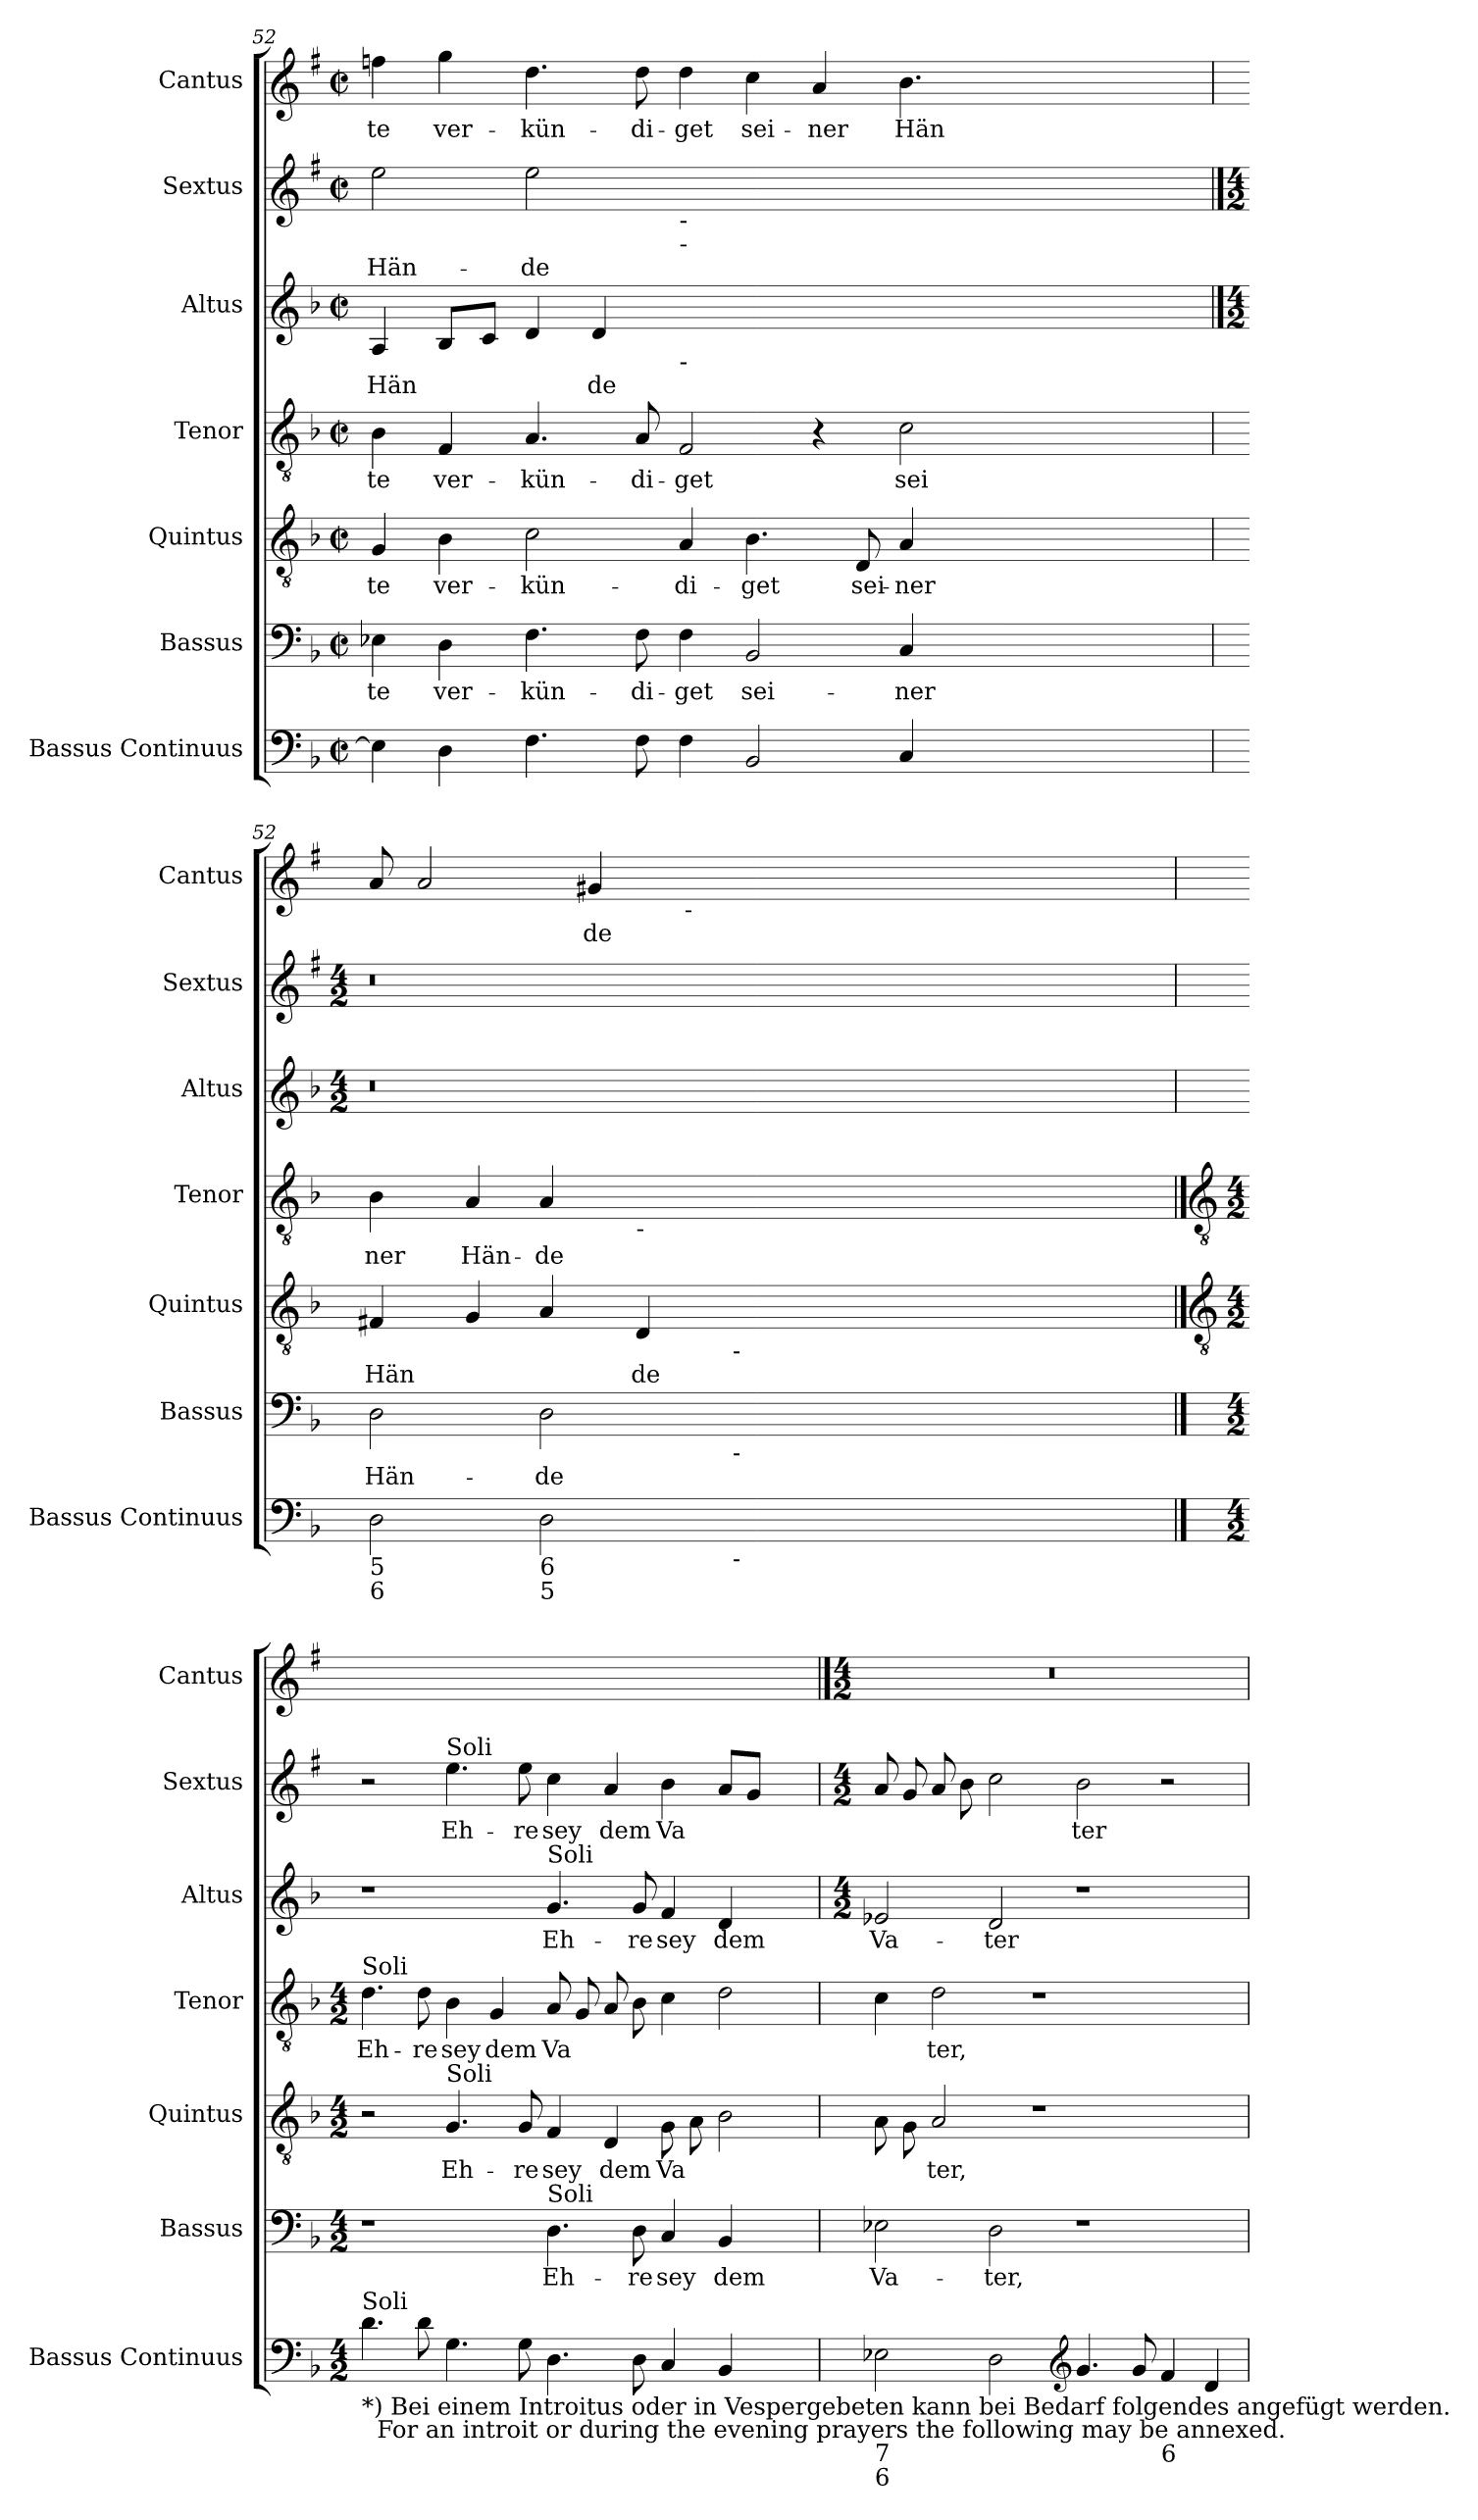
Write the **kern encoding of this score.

**kern	**kern	**text	**kern	**text	**kern	**text	**kern	**text	**kern	**text	**kern	**text
*part7	*part6	*part6	*part5	*part5	*part4	*part4	*part3	*part3	*part2	*part2	*part1	*part1
*staff7	*staff6	*staff6	*staff5	*staff5	*staff4	*staff4	*staff3	*staff3	*staff2	*staff2	*staff1	*staff1
*I"Bassus Continuus	*I"Bassus	*	*I"Quintus	*	*I"Tenor	*	*I"Altus	*	*I"Sextus	*	*I"Cantus	*
*I'Bassus Continuus	*I'Bassus	*	*I'Quintus	*	*I'Tenor	*	*I'Altus	*	*I'Sextus	*	*I'Cantus	*
!!LO:LB:g=z
*clefF4	*clefF4	*	*clefGv2	*	*clefGv2	*	*clefG2	*	*clefG2	*	*clefG2	*
*	*	*	*	*	*	*	*	*	*ITrd1c2	*	*ITrd1c2	*
*k[b-]	*k[b-]	*	*k[b-]	*	*k[b-]	*	*k[b-]	*	*k[b-]	*	*k[b-]	*
*F:	*F:	*	*F:	*	*F:	*	*F:	*	*F:	*	*F:	*
*M4/2	*M4/2	*	*M4/2	*	*M4/2	*	*M4/2	*	*M4/2	*	*M4/2	*
*met(c|)	*met(c|)	*	*met(c|)	*	*met(c|)	*	*met(c|)	*	*met(c|)	*	*met(c|)	*
=52	=52	=52	=52	=52	=52	=52	=52	=52	=52	=52	=52	=52
!	!	!LO:LY:b	!	!LO:LY:b	!	!LO:LY:b	!	!LO:LY:b	!	!LO:LY:b	!	!LO:LY:b
*	*	*	*	*	*	*	*	*	*	*	*^	*
4E-]	4E-	-te	4G	-te	4B-	-te	4A	Hän	2dd	Hän-	4ee-	0ryy	-te
!	!	!LO:LY:b	!	!LO:LY:b	!	!LO:LY:b	!	!	!	!	!	!	!LO:LY:b
4D	4D	ver-	4B-	ver-	4F	ver-	8B-L	.	.	.	4ff	.	ver-
.	.	.	.	.	.	.	8cJ	.	.	.	.	.	.
!	!	!LO:LY:b	!	!LO:LY:b	!	!LO:LY:b	!	!	!	!LO:LY:b	!	!	!LO:LY:b
4.F	4.F	-kün-	2c	-kün-	4.A	-kün-	4d	.	2dd	-de	4.cc	.	-kün-
!	!	!	!	!	!	!	!	!LO:LY:b	!	!	!	!	!
.	.	.	.	.	.	.	4d	de	.	.	.	.	.
!	!	!LO:LY:b	!	!	!	!LO:LY:b	!	!	!	!	!	!	!LO:LY:b
8F	8F	-di-	.	.	8A	-di-	.	.	.	.	8cc	.	-di-
!	!	!	!	!	!	!	!	!	!LO:TX:b:t=-	!	!	!	!
!	!	!	!	!	!	!	!	!	!LO:TX:b:t=-	!	!	!	!
!	!	!	!	!	!	!	!LO:TX:b:t=-	!	!	!	!	!	!
!	!	!LO:LY:b	!	!LO:LY:b	!	!LO:LY:b	!	!LO:LY:b	!	!LO:LY:b	!	!	!LO:LY:b
4F	4F	-get	4A	-di-	2F	-get	0Bn;<yy	Werck.	0dd;<yy	Werck.	4cc	.	-get
!	!	!LO:LY:b	!	!LO:LY:b	!	!	!	!	!	!	!	!	!LO:LY:b
2BB-	2BB-	sei-	4.B-	-get	.	.	.	.	.	.	4b-	.	sei-
!	!	!	!	!	!	!	!	!	!	!	!	!	!LO:LY:b
.	.	.	.	.	4r	.	.	.	.	.	4g	.	-ner
!	!	!	!	!LO:LY:b	!	!	!	!	!	!	!	!	!
.	.	.	8D	sei-	.	.	.	.	.	.	.	.	.
!	!	!LO:LY:b	!	!LO:LY:b	!	!LO:LY:b	!	!	!	!	!	!	!LO:LY:b
4C	4C	-ner	4A	-ner	2c	sei	.	.	.	.	4.a	.	Hän
1ryy	1ryy	.	1ryy	.	.	.	.	.	.	.	.	2..ryy	.
.	.	.	.	.	.	.	.	.	.	.	2..ryy	.	.
.	.	.	.	.	2.ryy	.	.	.	.	.	.	.	.
.	.	.	.	.	.	.	.	.	.	.	.	8ryy	.
!!LO:LB:g=z	!!
=52	=52	=52	=52	=52	=52	=52	==52	=52	==52	=52	=52	=52	=52
*	*	*	*	*	*	*	*M4/2	*	*M4/2	*	*	*	*
!LO:TX:b:t=5	!	!	!	!	!	!	!	!	!	!	!	!	!
!LO:TX:b:t=6	!	!	!	!	!	!	!	!	!	!	!	!	!
!	!	!LO:LY:b	!	!LO:LY:b	!	!LO:LY:b	!	!	!	!	!	!	!
2D	2D	Hän-	4F#X	Hän	4B-	ner	0r	.	0r	.	8g	0ryy	.
.	.	.	.	.	.	.	.	.	.	.	2g	.	.
!	!	!	!	!	!	!LO:LY:b	!	!	!	!	!	!	!
.	.	.	4G	.	4A	Hän-	.	.	.	.	.	.	.
!LO:TX:b:t=6	!	!	!	!	!	!	!	!	!	!	!	!	!
!LO:TX:b:t=5	!	!	!	!	!	!	!	!	!	!	!	!	!
!	!	!LO:LY:b	!	!	!	!LO:LY:b	!	!	!	!	!	!	!
2D	2D	-de	4A	.	4A	-de	.	.	.	.	.	.	.
!	!	!	!	!	!	!	!	!	!	!	!	!	!LO:LY:b
.	.	.	.	.	.	.	.	.	.	.	4f#X	.	de
!	!	!	!	!	!LO:TX:b:t=-	!	!	!	!	!	!	!	!
!	!	!	!	!LO:LY:b	!	!LO:LY:b	!	!	!	!	!	!	!
.	.	.	4D	de	0G;<yy	Werck.	.	.	.	.	.	.	.
!	!	!	!	!	!	!	!	!	!	!	!LO:TX:b:t=-	!	!
!	!	!	!	!	!	!	!	!	!	!	!	!	!LO:LY:b
.	.	.	.	.	.	.	.	.	.	.	0g;<yy	.	Werck.
!	!	!	!LO:TX:b:t=-	!	!	!	!	!	!	!	!	!	!
!	!LO:TX:b:t=-	!	!	!	!	!	!	!	!	!	!	!	!
!LO:TX:b:t=-	!	!	!	!	!	!	!	!	!	!	!	!	!
!	!	!LO:LY:b	!	!LO:LY:b	!	!	!	!	!	!	!	!	!
0GG;<yy	0GG;<yy	Werck.	0D;<yy	Werck.	.	.	.	.	.	.	.	.	.
.	.	.	.	.	.	.	1ryy	.	1ryy	.	.	8ryy	.
.	.	.	.	.	.	.	.	.	.	.	.	2..ryy	.
.	.	.	.	.	4ryy	.	.	.	.	.	.	.	.
.	.	.	.	.	.	.	.	.	.	.	8ryy	.	.
*	*	*	*	*	*	*	*	*	*	*	*v	*v	*
!!LO:LB:g=z
==53	==53	=53	==53	=53	==53	=53	=53	=53	=53	=53	=53	=53
*	*	*	*clefGv2	*	*clefGv2	*	*	*	*	*	*	*
*M4/2	*M4/2	*	*M4/2	*	*M4/2	*	*	*	*	*	*	*
!	!	!	!	!	!LO:TX:a:t=Soli	!	!	!	!	!	!	!
!LO:TX:a:t=Soli	!	!	!	!	!	!	!	!	!	!	!	!
!LO:TX:b:t=*) Bei einem Introitus oder in Vespergebeten kann bei Bedarf folgendes angefügt werden.\n    For an introit or during the evening prayers the following may be annexed.	!	!	!	!	!	!	!	!	!	!	!	!
!	!	!	!	!	!	!LO:LY:b	!	!	!	!	!	!
4.d	1r	.	2r	.	4.d	Eh-	1r	.	2r	.	0ryy	.
!	!	!	!	!	!	!LO:LY:b	!	!	!	!	!	!
8d	.	.	.	.	8d	-re	.	.	.	.	.	.
!	!	!	!	!	!	!	!	!	!LO:TX:a:t=Soli	!	!	!
!	!	!	!LO:TX:a:t=Soli	!	!	!	!	!	!	!	!	!
!	!	!	!	!LO:LY:b	!	!LO:LY:b	!	!	!	!LO:LY:b	!	!
4.G	.	.	4.G	Eh-	4B-	sey	.	.	4.dd	Eh-	.	.
!	!	!	!	!	!	!LO:LY:b	!	!	!	!	!	!
.	.	.	.	.	4G	dem	.	.	.	.	.	.
!	!	!	!	!LO:LY:b	!	!	!	!	!	!LO:LY:b	!	!
8G	.	.	8G	-re	.	.	.	.	8dd	-re	.	.
!	!	!	!	!	!	!	!LO:TX:a:t=Soli	!	!	!	!	!
!	!LO:TX:a:t=Soli	!	!	!	!	!	!	!	!	!	!	!
!	!	!LO:LY:b	!	!LO:LY:b	!	!LO:LY:b	!	!LO:LY:b	!	!LO:LY:b	!	!
4.D	4.D	Eh-	4F	sey	8AL	Va	4.g	Eh-	4b-	sey	.	.
.	.	.	.	.	8G	.	.	.	.	.	.	.
!	!	!	!	!LO:LY:b	!	!	!	!	!	!LO:LY:b	!	!
.	.	.	4D	dem	8A	.	.	.	4g	dem	.	.
!	!	!LO:LY:b	!	!	!	!	!	!LO:LY:b	!	!	!	!
8D	8D	-re	.	.	8B-	.	8g	-re	.	.	.	.
!	!	!LO:LY:b	!	!LO:LY:b	!	!	!	!LO:LY:b	!	!LO:LY:b	!	!
4C	4C	sey	8G\L	Va	4c	.	4f	sey	4a	Va	.	.
.	.	.	8A\	.	.	.	.	.	.	.	.	.
!	!	!LO:LY:b	!	!	!	!	!	!LO:LY:b	!	!	!	!
4BB-	4BB-	dem	2B-	.	2d	.	4d	dem	8gL	.	.	.
.	.	.	.	.	.	.	.	.	8fJ	.	.	.
4ryy	4ryy	.	.	.	.	.	4ryy	.	4ryy	.	4ryy	.
!!LO:LB:g=z
=54	=54	==54	=54	==54	=54	==54	=54	==54	=54	==54	==54	==54
*	*	*	*	*	*	*	*M4/2	*	*M4/2	*	*M4/2	*
!LO:TX:b:t=7	!	!	!	!	!	!	!	!	!	!	!	!
!LO:TX:b:t=6	!	!	!	!	!	!	!	!	!	!	!	!
!	!	!LO:LY:b	!	!	!	!	!	!LO:LY:b	!	!	!	!
2E-X	2E-X	Va-	8A\	.	4c	.	2e-X	Va-	8gL	.	0r	.
.	.	.	8G\	.	.	.	.	.	8f	.	.	.
!	!	!	!	!LO:LY:b	!	!LO:LY:b	!	!	!	!	!	!
.	.	.	2A	ter,	2d	ter,	.	.	8g	.	.	.
.	.	.	.	.	.	.	.	.	8a	.	.	.
!	!	!LO:LY:b	!	!	!	!	!	!LO:LY:b	!	!	!	!
2D	2D	-ter,	.	.	.	.	2d	-ter	2b-	.	.	.
.	.	.	1r	.	1r	.	.	.	.	.	.	.
*clefG2	*	*	*	*	*	*	*	*	*	*	*	*
!	!	!	!	!	!	!	!	!	!	!LO:LY:b	!	!
4.g	1r	.	.	.	.	.	1r	.	2a	ter	.	.
8g	.	.	.	.	.	.	.	.	.	.	.	.
!LO:TX:b:t=6	!	!	!	!	!	!	!	!	!	!	!	!
4f	.	.	.	.	.	.	.	.	2r	.	.	.
4d	.	.	4ryy	.	4ryy	.	.	.	.	.	.	.
=	=	=	=	=	=	=	=	=	=	=	=	=
*-	*-	*-	*-	*-	*-	*-	*-	*-	*-	*-	*-	*-
